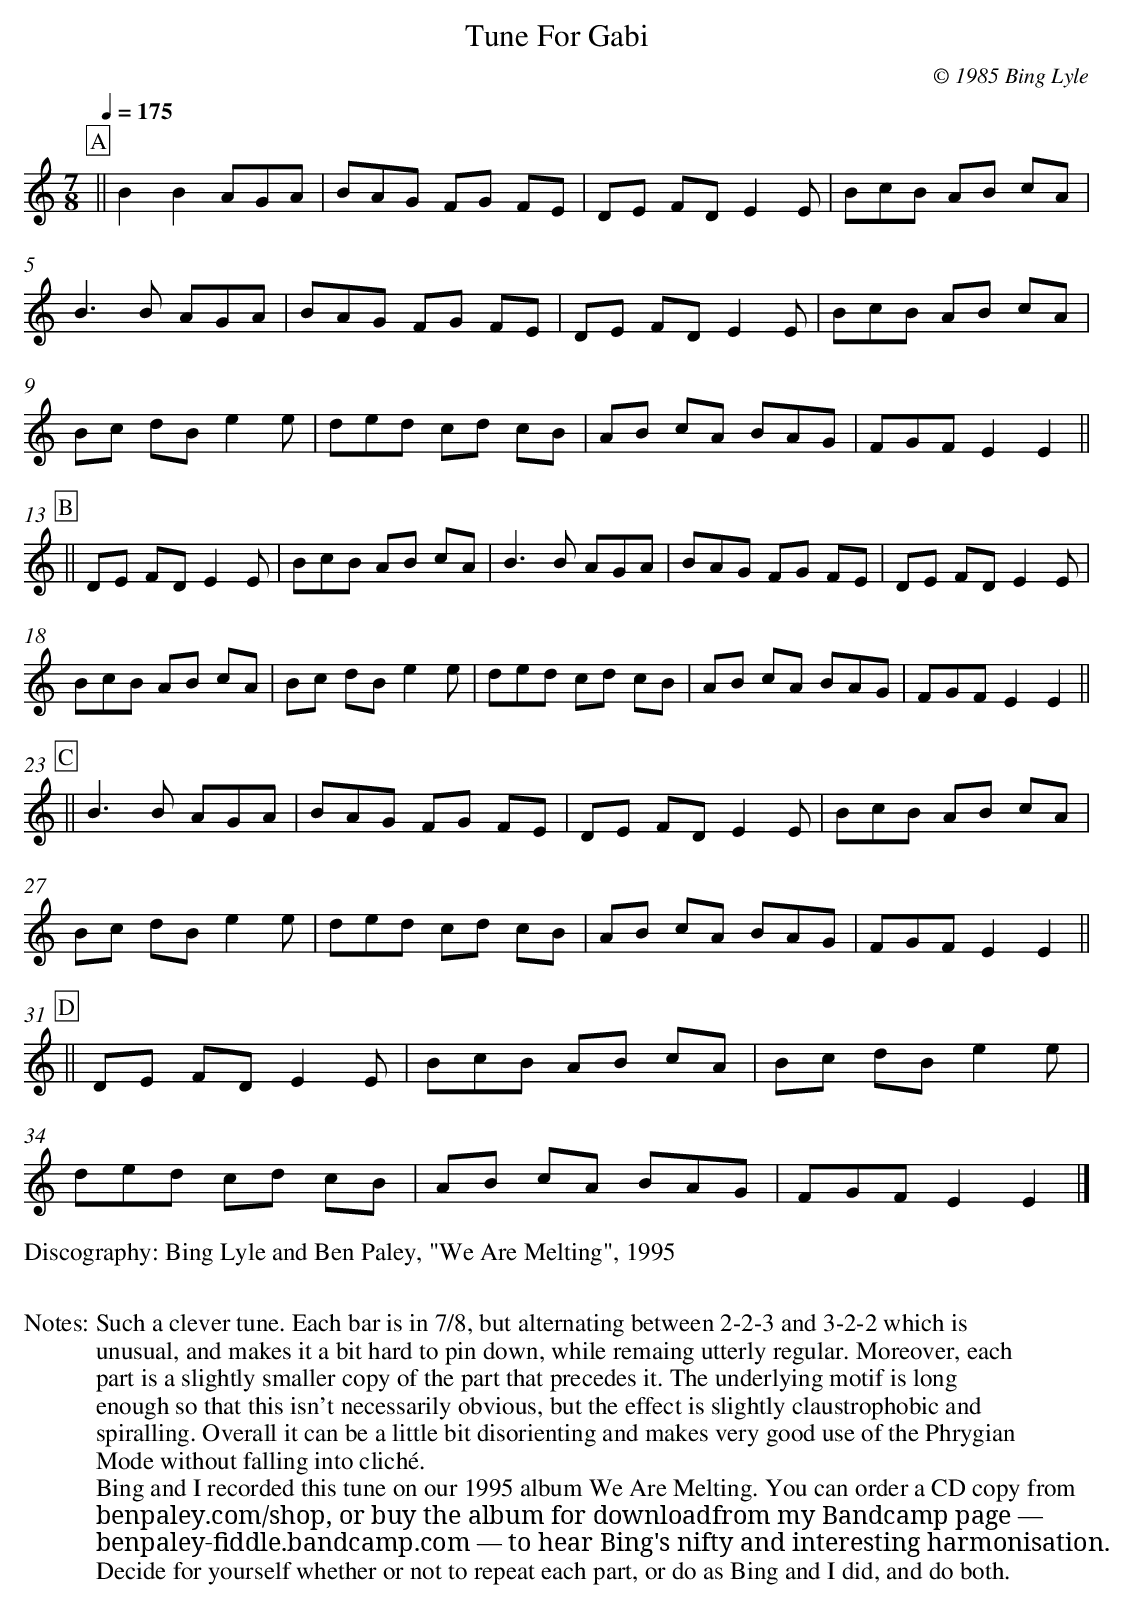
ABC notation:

X:1
T:Tune For Gabi
L:1/8
M:7/8
C:© 1985 Bing Lyle
Q:1/4=175
K:E Phrygian
P:A
|| B2 B2 AGA | BAG FG FE | DE FD E2E | BcB AB cA |
B3B AGA | BAG FG FE | DE FD E2E | BcB AB cA |
Bc dB e2e | ded cd cB | AB cA BAG | FGF E2 E2 ||
P:B
|| DE FD E2E | BcB AB cA | B3B AGA | BAG FG FE | DE FD E2E |
BcB AB cA | Bc dB e2e | ded cd cB | AB cA BAG | FGF E2 E2 ||
P:C
|| B3B AGA | BAG FG FE | DE FD E2E | BcB AB cA |
Bc dB e2e | ded cd cB | AB cA BAG | FGF E2 E2 ||
P:D
|| DE FD E2E | BcB AB cA | Bc dB e2e |
ded cd cB | AB cA BAG | FGF E2 E2 |]
